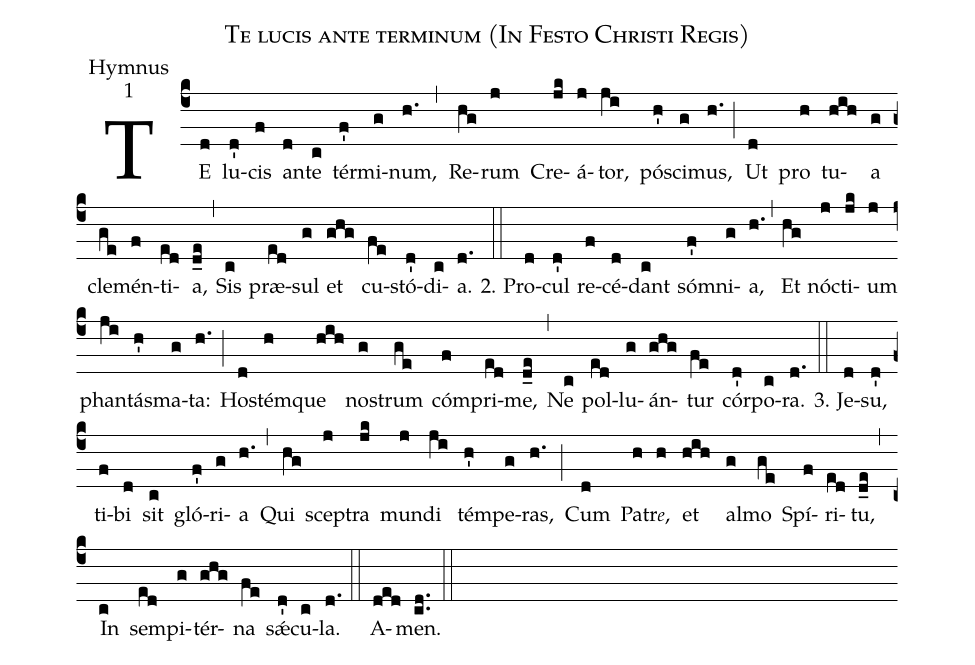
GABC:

name:Te lucis ante terminum (In Festo Christi Regis);
office-part:Hymnus;
mode:1;
%%
(c4) TE(d) lu(d')cis(f) an(d)te(c) tér(f')mi(g)num,(h.) (,) Re(hg)rum(j) Cre(jk)á(j)tor,(ji) pó(h')sci(g)mus,(h.) (;) Ut(d) pro(h) tu(hih)a(g) cle(ge)mén(f)ti(ed)a,(d_e) (,) Sis(c) præ(ed)sul(g) et(ghg) cu(fe)stó(d')di(c)a.(d.) (::)
2. Pro(d)cul(d') re(f)cé(d)dant(c) só(f')mni(g)a,(h.) (,) Et(hg) nó(j)cti(jk)um(j) phan(ji)tás(h')ma(g)ta:(h.) (;) Ho(d)stém(h)que(hih) no(g)strum(ge) cóm(f)pri(ed)me,(d_e) (,) Ne(c) pol(ed)lu(g)án(ghg)tur(fe) cór(d')po(c)ra.(d.) (::)
3. Je(d)su,(d') ti(f)bi(d) sit(c) gló(f')ri(g)a(h.) (,) Qui(hg) sce(j)ptra(jk) mun(j)di(ji) tém(h')pe(g)ras,(h.) (;) Cum(d) Pa(h)tr{<e>e</e>},(h) et(hih) al(g)mo(ge) Spí(f)ri(ed)tu,(d_e) (,) In(c) sem(ed)pi(g)tér(ghg)na(fe) sǽ(d')cu(c)la.(d.) (::)
A(ded)men.(cd..) (::)
